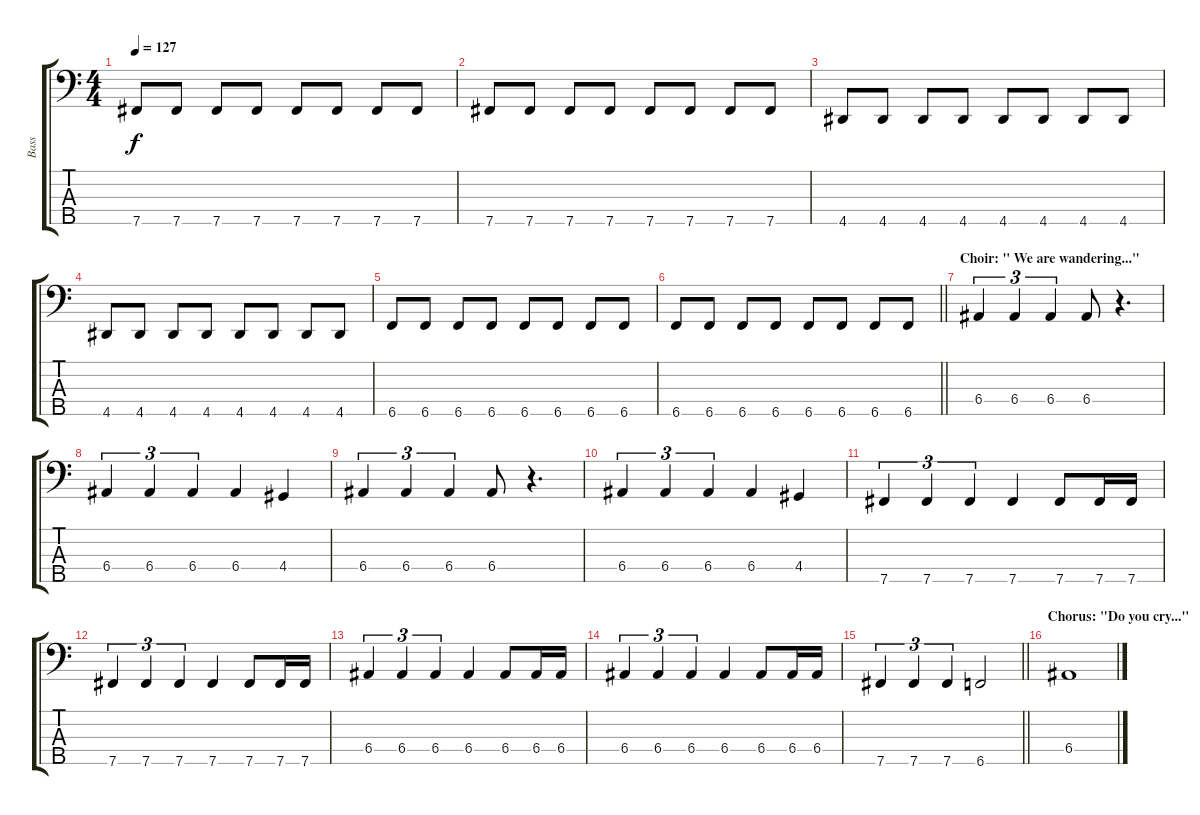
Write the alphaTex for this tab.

\track ("Bass" "Bass") {instrument electricbassfinger}
\staff {score tabs}
\tuning (G2 D2 A1 E1 B0) {hide}
\ts (4 4)
\tempo 127
\clef f4
\ks c
7.5.8{dy f} 7.5.8 7.5.8 7.5.8 7.5.8 7.5.8 7.5.8 7.5.8 |
7.5.8 7.5.8 7.5.8 7.5.8 7.5.8 7.5.8 7.5.8 7.5.8 |
4.5.8 4.5.8 4.5.8 4.5.8 4.5.8 4.5.8 4.5.8 4.5.8 |
4.5.8 4.5.8 4.5.8 4.5.8 4.5.8 4.5.8 4.5.8 4.5.8 |
6.5.8 6.5.8 6.5.8 6.5.8 6.5.8 6.5.8 6.5.8 6.5.8 |
\barLineRight lightlight
6.5.8 6.5.8 6.5.8 6.5.8 6.5.8 6.5.8 6.5.8 6.5.8 |
\section ("" "Choir: \" We are wandering...\"")
6.4.4{tu (3 2)} 6.4.4{tu (3 2)} 6.4.4{tu (3 2)} 6.4.8 r.4{d} |
6.4.4{tu (3 2)} 6.4.4{tu (3 2)} 6.4.4{tu (3 2)} 6.4.4 4.4.4 |
6.4.4{tu (3 2)} 6.4.4{tu (3 2)} 6.4.4{tu (3 2)} 6.4.8 r.4{d} |
6.4.4{tu (3 2)} 6.4.4{tu (3 2)} 6.4.4{tu (3 2)} 6.4.4 4.4.4 |
7.5.4{tu (3 2)} 7.5.4{tu (3 2)} 7.5.4{tu (3 2)} 7.5.4 7.5.8 7.5.16 7.5.16 |
7.5.4{tu (3 2)} 7.5.4{tu (3 2)} 7.5.4{tu (3 2)} 7.5.4 7.5.8 7.5.16 7.5.16 |
6.4.4{tu (3 2)} 6.4.4{tu (3 2)} 6.4.4{tu (3 2)} 6.4.4 6.4.8 6.4.16 6.4.16 |
6.4.4{tu (3 2)} 6.4.4{tu (3 2)} 6.4.4{tu (3 2)} 6.4.4 6.4.8 6.4.16 6.4.16 |
\barLineRight lightlight
7.5.4{tu (3 2)} 7.5.4{tu (3 2)} 7.5.4{tu (3 2)} 6.5.2 |
\section ("" "Chorus: \"Do you cry...\"")
6.4.1
